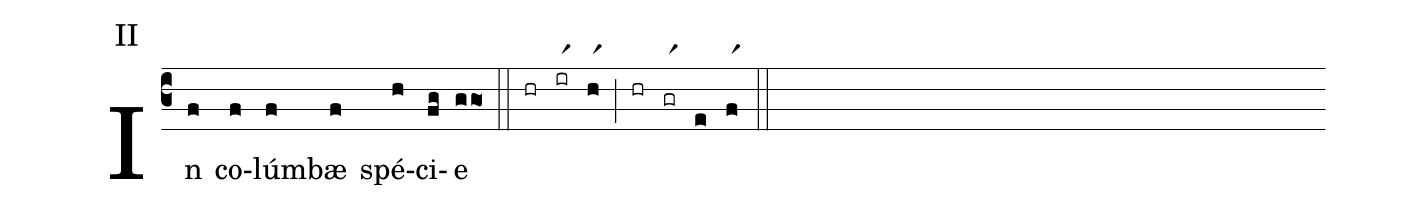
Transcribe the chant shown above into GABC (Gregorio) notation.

annotation: II;
%%
(c3)In(f) co(f)lúm(f)bæ(f) spé(h)ci(fg)e(ggo) (::) (hr)(irr1)(hr1)(;)(hr)(grr1)(e)(fr1)(::)
